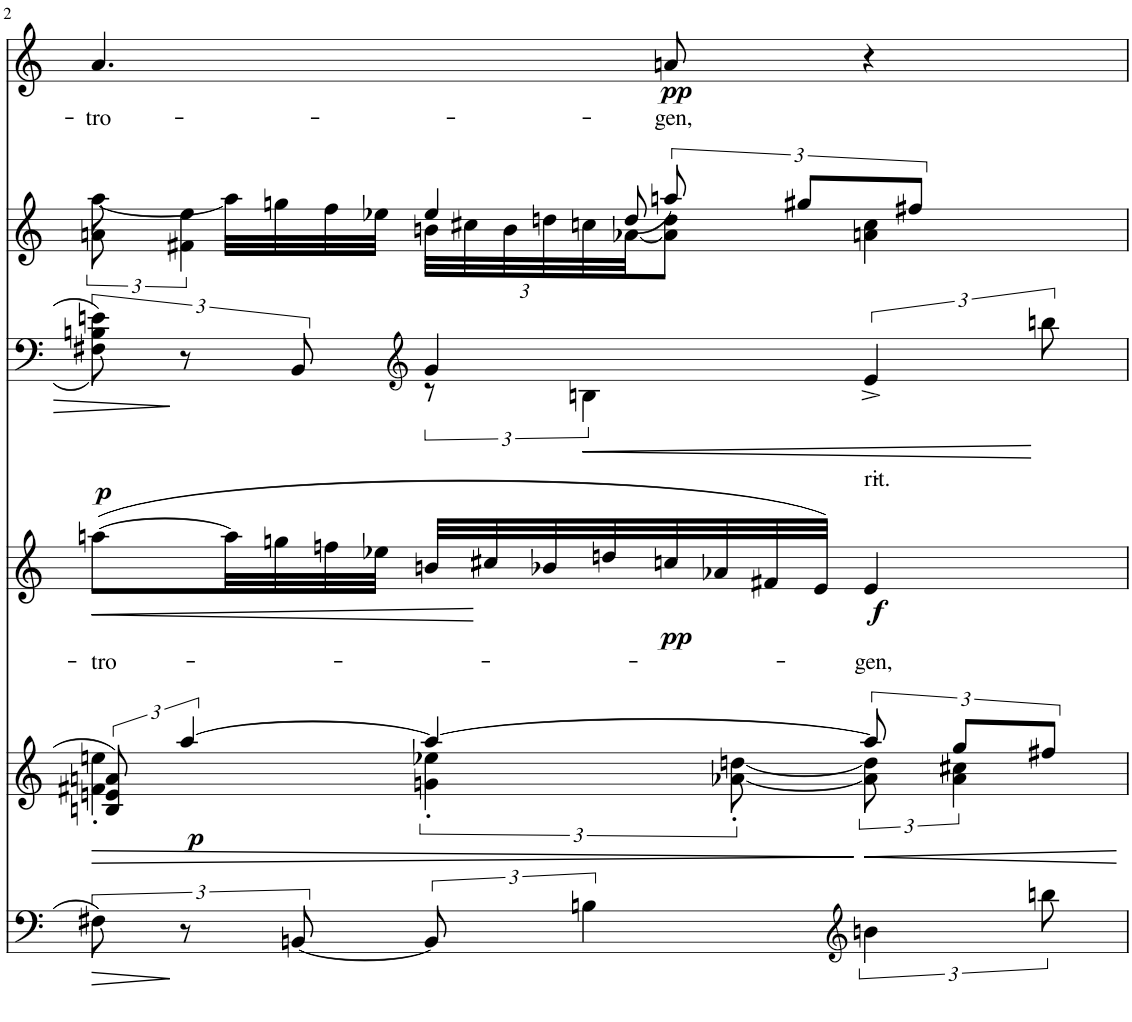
**kern	**kern	**dynam	**kern	**text	**dynam	**kern	**text	**dynam	**kern	**kern	**text	**dynam
*part6	*part5	*part5	*part4	*part4	*part4	*part3	*part3	*part3	*part2	*part1	*part1	*part1
*staff6	*staff5	*staff5	*staff4	*staff4	*staff4	*staff3	*staff3	*staff3	*staff2	*staff1	*staff1	*staff1
!!LO:PB:g=z
*clefF4	*clefG2	*	*clefG2	*	*	*clefF4	*	*	*clefG2	*clefG2	*	*
*k[]	*k[]	*	*k[]	*	*	*k[]	*	*	*k[]	*k[]	*	*
*M3/4	*M3/4	*	*M3/4	*	*	*M3/4	*	*	*M3/4	*M3/4	*	*
=2	=2	=2	=2	=2	=2	=2	=2	=2	=2	=2	=2	=2
!	!	!LO:HP:b	!	!LO:LY:b	!LO:HP:b	!	!	!LO:DY:b	!	!	!LO:LY:b	!
*	*^	*	*	*	*	*^	*	*	*^	*	*	*
*	*	*	*	*	*	*	*	*	*	*	*	*^	*	*	*
*	*	*	*	*	*	*	*	*	*	*	*	*	*^	*	*	*
12F#X\	12Bn/ 12en/ 12an/	4f#X\' 4een\'	>	([8aan\L	-tro-	<	12F#X\ 12Bn\ 12en\	4ryy	.	p	4.ryy	[8aa\	48%17ryy	12an\	4.a/	-tro-	.
!	!	!	!LO:DY:b	!	!	!	!	!	!	!	!	!	!	!	!	!	!
12r	[6aa/	.	p	.	.	.	12r	.	.	.	.	.	.	6f#X\ 6ee\	.	.	.
.	.	.	.	32aa\LL]	.	.	.	.	.	.	.	32aa\LLL]	.	.	.	.	.
.	.	.	.	32ggn\	.	.	.	.	.	.	.	32ggn\	.	.	.	.	.
[12BBn/	.	.	.	.	.	.	12BB/	.	.	.	.	.	.	.	.	.	.
.	.	.	.	32ffn\	.	.	.	.	.	.	.	32ff\	.	.	.	.	.
.	.	.	.	32ee-X\JJJ	.	.	.	.	.	.	.	32ee-X\JJJ	.	.	.	.	.
*	*	*	*	*	*	*	*clefG2	*	*	*	*	*	*	*	*	*	*
*	*	*	*	*	*	*	*	*	*	*	*	*	*	*Xbrackettup	*	*	*
12BB/]	4aa/_	6gn\' 6ee-X\'	.	32bn/LLL	.	.	4g/	12r	.	.	.	4ee-/	.	48bn\LLL	.	.	.
.	.	.	.	.	.	.	.	.	.	.	.	.	.	48cc#X\	.	.	.
.	.	.	.	32cc#X/	.	.	.	.	.	[	.	.	.	.	.	.	.
.	.	.	.	.	.	.	.	.	.	.	.	.	.	48b\	.	.	.
.	.	.	.	32b-X/	.	.	.	.	.	.	.	.	.	48ddn\	.	.	.
!	!	!	!	!	!	!	!	!	!	!LO:HP:b	!	!	!	!	!	!	!
6Bn\	.	.	.	.	.	.	.	6Bn\	.	<	.	.	.	48ccn\	.	.	.
.	.	.	.	32ddn/	.	.	.	.	.	.	.	.	.	.	.	.	.
.	.	.	.	.	.	.	.	.	.	.	.	.	8dd/	[48a-X\JJ	.	.	.
*	*	*	*	*	*	*	*	*	*	*	*brackettup	*	*	*	*	*	*
!	!	!	!	!	!	!LO:DY:b	!	!	!	!	!	!	!	!	!	!LO:LY:b	!LO:DY:b
.	.	.	.	32ccn/	.	pp	.	.	.	.	(12aan/	.	.	8a-\] 8dd\J	8an/	-gen,	pp
.	.	.	.	32a-X/	.	.	.	.	.	.	.	.	.	.	.	.	.
.	.	[12a-X\' [12ddn\'	.	.	.	.	.	.	.	.	.	.	.	.	.	.	.
.	.	.	.	32f#X/	.	.	.	.	.	.	.	.	.	.	.	.	.
.	.	.	.	.	.	.	.	.	.	.	12gg#X/L	.	.	.	.	.	.
.	.	.	.	32e/JJJ)	.	.	.	.	.	.	.	.	.	.	.	.	.
.	.	.	.	.	.	.	.	.	.	.	.	.	48%13ryy	.	.	.	.
*clefG2	*	*	*	*	*	*	*	*	*	*	*	*	*	*	*	*	*
!	!	!	!	!	!LO:LY:b	!LO:DY:n=1:b	!	!	!LO:LY:b	!	!	!	!	!	!	!	!
6bn\	12aa/]	12a-\] 12dd\]	.	4e/	-gen,	[ f	6e^/	4ryy	rit.-	.	.	4ryy	.	4an\ 4cc\	4r	.	.
.	.	.	.	.	.	.	.	.	.	.	12ff#X/J	.	.	.	.	.	.
.	12gg/L	6a-\ 6cc#X\	.	.	.	.	.	.	.	.	.	.	.	.	.	.	.
.	.	.	.	.	.	.	.	.	.	.	8ryy	.	.	.	.	.	.
12bbn\	12ff#X/J	.	.	.	.	.	12bbn\	.	.	.	.	.	.	.	.	.	.
*	*	*	*	*	*	*	*v	*v	*	*	*	*	*	*	*	*	*
*	*v	*v	*	*	*	*	*	*	*	*v	*v	*v	*v	*	*	*
.	.	]	.	.	.	.	.	.	.	.	.	.
=	=	=	=	=	=	=	=	=	=	=	=	=
*-	*-	*-	*-	*-	*-	*-	*-	*-	*-	*-	*-	*-
